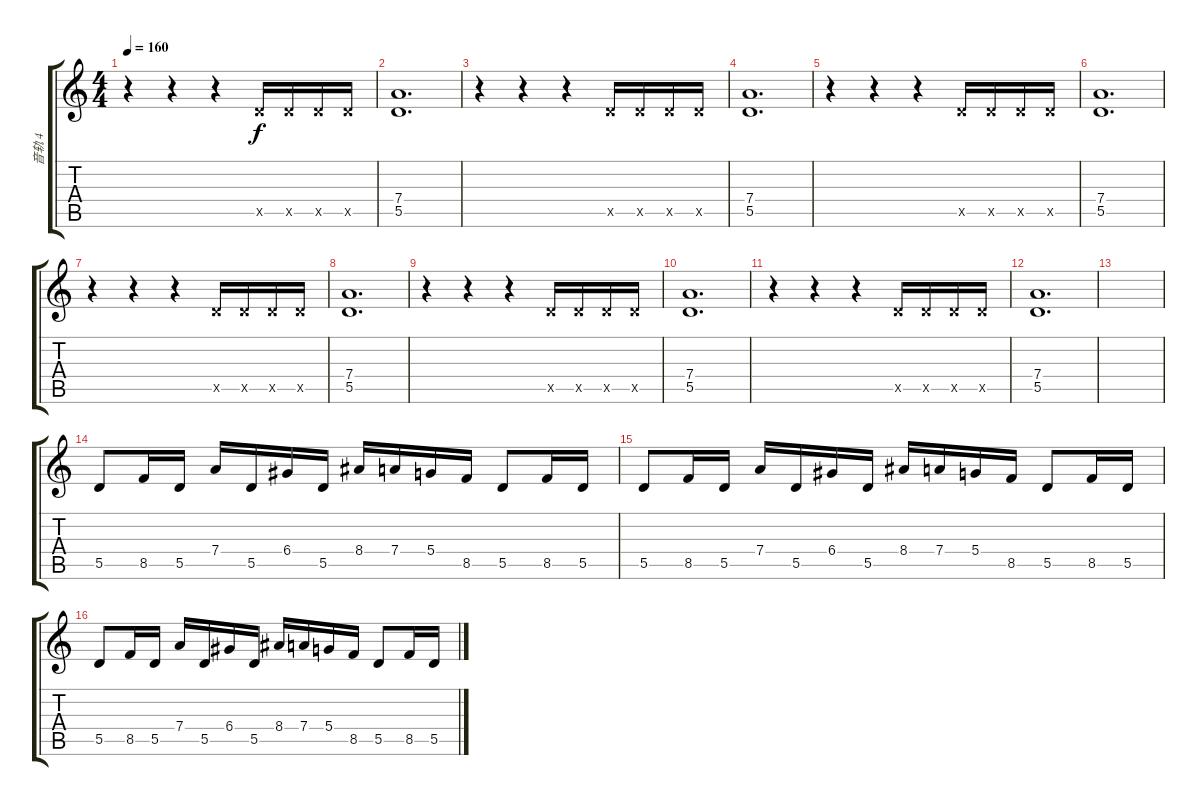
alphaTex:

\track ("音轨 4" "音轨 4") {instrument acousticguitarsteel}
\staff {score tabs}
\tuning (E4 B3 G3 D3 A2 E2) {hide}
\ts (4 4)
\tempo 160
\clef g2
\ks c
r.4{dy f} r.4 r.4 5.5{x}.16 5.5{x}.16 5.5{x}.16 5.5{x}.16 |
(7.4 5.5).1{d} |
r.4 r.4 r.4 5.5{x}.16 5.5{x}.16 5.5{x}.16 5.5{x}.16 |
(7.4 5.5).1{d} |
r.4 r.4 r.4 5.5{x}.16 5.5{x}.16 5.5{x}.16 5.5{x}.16 |
(7.4 5.5).1{d} |
r.4 r.4 r.4 5.5{x}.16 5.5{x}.16 5.5{x}.16 5.5{x}.16 |
(7.4 5.5).1{d} |
r.4 r.4 r.4 5.5{x}.16 5.5{x}.16 5.5{x}.16 5.5{x}.16 |
(7.4 5.5).1{d} |
r.4 r.4 r.4 5.5{x}.16{txt ""} 5.5{x}.16 5.5{x}.16 5.5{x}.16 |
(7.4 5.5).1{d} |
|
5.5.8 8.5.16 5.5.16 7.4.16 5.5.16 6.4.16 5.5.16 8.4.16 7.4.16 5.4.16 8.5.16 5.5.8 8.5.16 5.5.16 |
5.5.8 8.5.16 5.5.16 7.4.16 5.5.16 6.4.16 5.5.16 8.4.16 7.4.16 5.4.16 8.5.16 5.5.8 8.5.16 5.5.16 |
5.5.8 8.5.16 5.5.16 7.4.16 5.5.16 6.4.16 5.5.16 8.4.16 7.4.16 5.4.16 8.5.16 5.5.8 8.5.16 5.5.16
